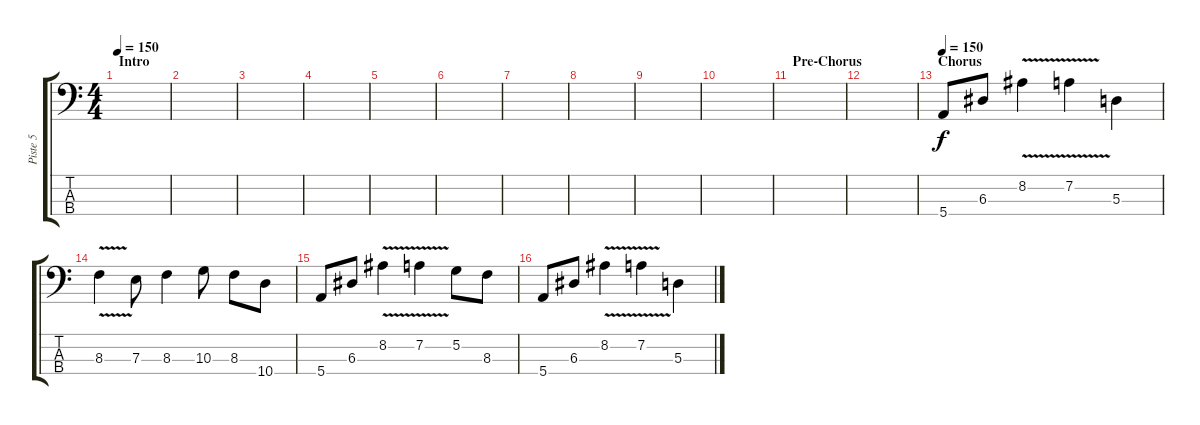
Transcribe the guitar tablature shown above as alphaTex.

\track ("Piste 5" "Piste 5") {instrument electricbasspick}
\staff {score tabs}
\tuning (G2 D2 A1 E1) {hide}
\ts (4 4)
\section ("" "Intro")
\tempo 150
\tempo 180
\tempo 150
\clef f4
\ks c
|
|
|
|
|
|
|
|
|
|
\section ("" "Pre-Chorus")
|
|
\section ("" "Chorus")
\tempo 150
5.4.8 6.3.8 8.2{v}.4 7.2{v}.4 5.3.4 |
8.3{v}.4 7.3.8 8.3.4 10.3.8 8.3.8 10.4.8 |
5.4.8 6.3.8 8.2{v}.4 7.2{v}.4 5.2.8 8.3.8 |
5.4.8 6.3.8 8.2{v}.4 7.2{v}.4 5.3.4
